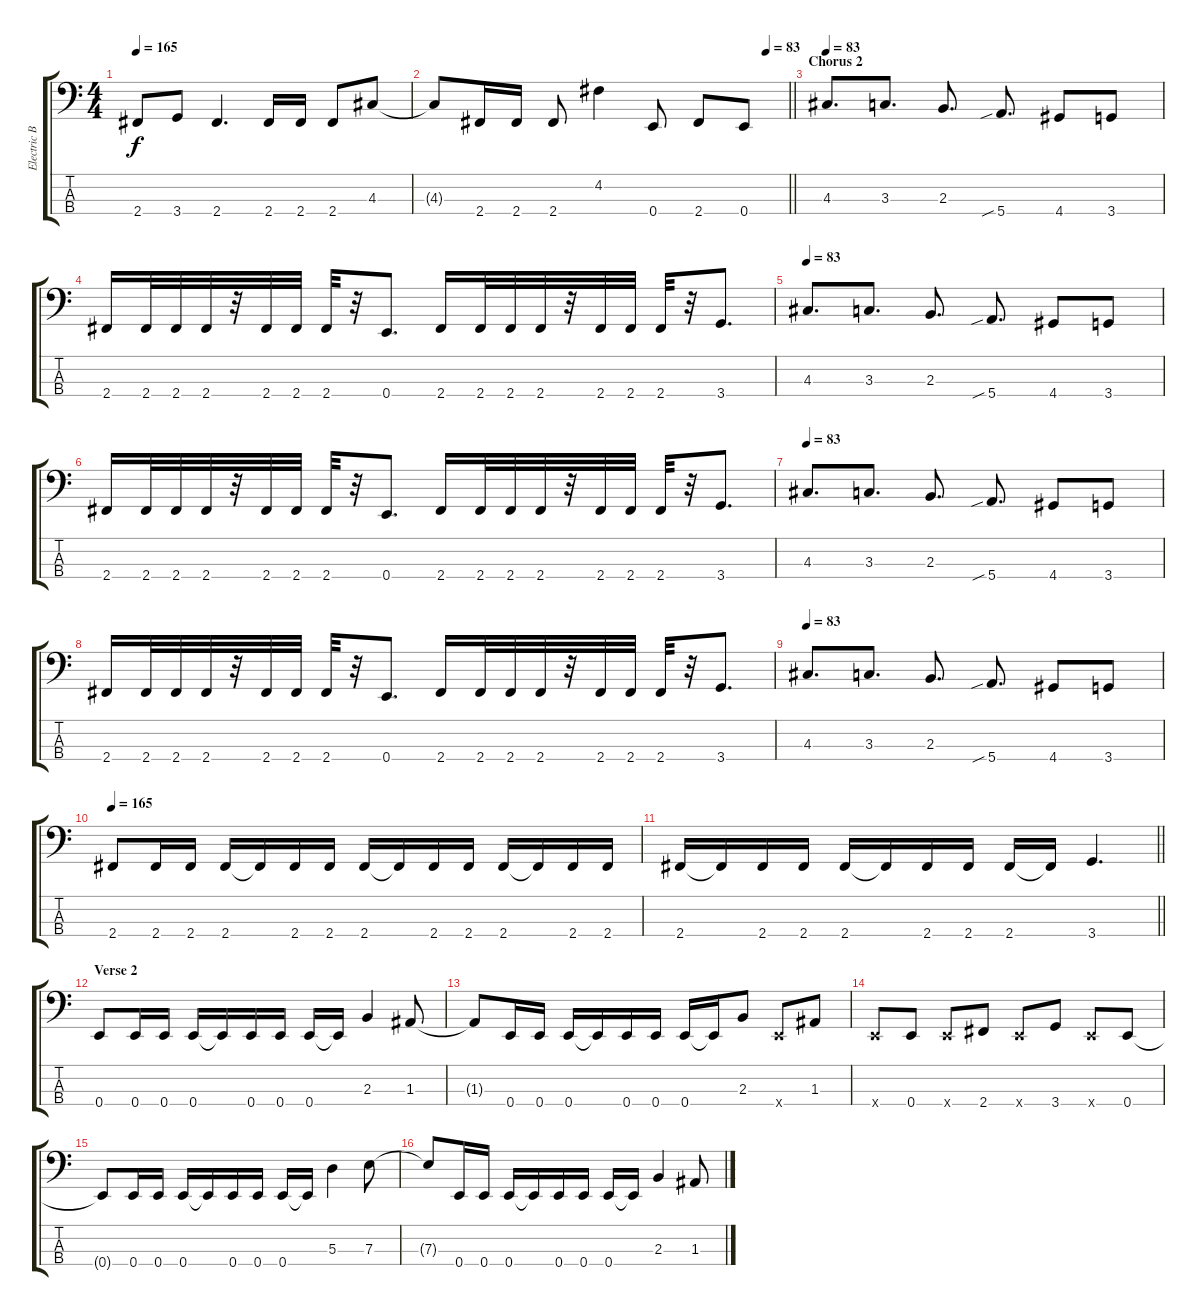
\track ("Electric Bass [James LoMenzo]" "Electric B") {instrument electricbassfinger}
\staff {score tabs}
\tuning (G2 D2 A1 E1) {hide}
\ts (4 4)
\tempo 165
\clef f4
\ks c
2.4.8{dy f} 3.4.8 2.4.4{d} 2.4.16 2.4.16 2.4.8 4.3.8 |
\tempo (83 0.9375)
\barLineRight lightlight
4.3{t}.8 2.4.16 2.4.16 2.4.8 4.2.4 0.4.8 2.4.8 0.4.8 |
\section ("" "Chorus 2")
\tempo 83
4.3.8{d} 3.3.8{d} 2.3.8{d} 5.4{sib}.8{d} 4.4.8 3.4.8 |
2.4.16 2.4.32 2.4.32 2.4.32 r.32 2.4.32 2.4.32 2.4.32 r.32 0.4.8{d} 2.4.16 2.4.32 2.4.32 2.4.32 r.32 2.4.32 2.4.32 2.4.32 r.32 3.4.8{d} |
\tempo 83
4.3.8{d} 3.3.8{d} 2.3.8{d} 5.4{sib}.8{d} 4.4.8 3.4.8 |
2.4.16 2.4.32 2.4.32 2.4.32 r.32 2.4.32 2.4.32 2.4.32 r.32 0.4.8{d} 2.4.16 2.4.32 2.4.32 2.4.32 r.32 2.4.32 2.4.32 2.4.32 r.32 3.4.8{d} |
\tempo 83
4.3.8{d} 3.3.8{d} 2.3.8{d} 5.4{sib}.8{d} 4.4.8 3.4.8 |
2.4.16 2.4.32 2.4.32 2.4.32 r.32 2.4.32 2.4.32 2.4.32 r.32 0.4.8{d} 2.4.16 2.4.32 2.4.32 2.4.32 r.32 2.4.32 2.4.32 2.4.32 r.32 3.4.8{d} |
\tempo 83
4.3.8{d} 3.3.8{d} 2.3.8{d} 5.4{sib}.8{d} 4.4.8 3.4.8 |
\tempo 165
2.4.8 2.4.16 2.4.16 2.4.16 2.4{t}.16 2.4.16 2.4.16 2.4.16 2.4{t}.16 2.4.16 2.4.16 2.4.16 2.4{t}.16 2.4.16 2.4.16 |
\barLineRight lightlight
2.4.16 2.4{t}.16 2.4.16 2.4.16 2.4.16 2.4{t}.16 2.4.16 2.4.16 2.4.16 2.4{t}.16 3.4.4{d} |
\section ("" "Verse 2")
0.4.8 0.4.16 0.4.16 0.4.16 0.4{t}.16 0.4.16 0.4.16 0.4.16 0.4{t}.16 2.3.4 1.3.8 |
1.3{t}.8 0.4.16 0.4.16 0.4.16 0.4{t}.16 0.4.16 0.4.16 0.4.16 0.4{t}.16 2.3.8 0.4{x}.8 1.3.8 |
0.4{x}.8 0.4.8 0.4{x}.8 2.4.8 0.4{x}.8 3.4.8 0.4{x}.8 0.4.8 |
0.4{t}.8 0.4.16 0.4.16 0.4.16 0.4{t}.16 0.4.16 0.4.16 0.4.16 0.4{t}.16 5.3.4 7.3.8 |
7.3{t}.8 0.4.16 0.4.16 0.4.16 0.4{t}.16 0.4.16 0.4.16 0.4.16 0.4{t}.16 2.3.4 1.3.8
